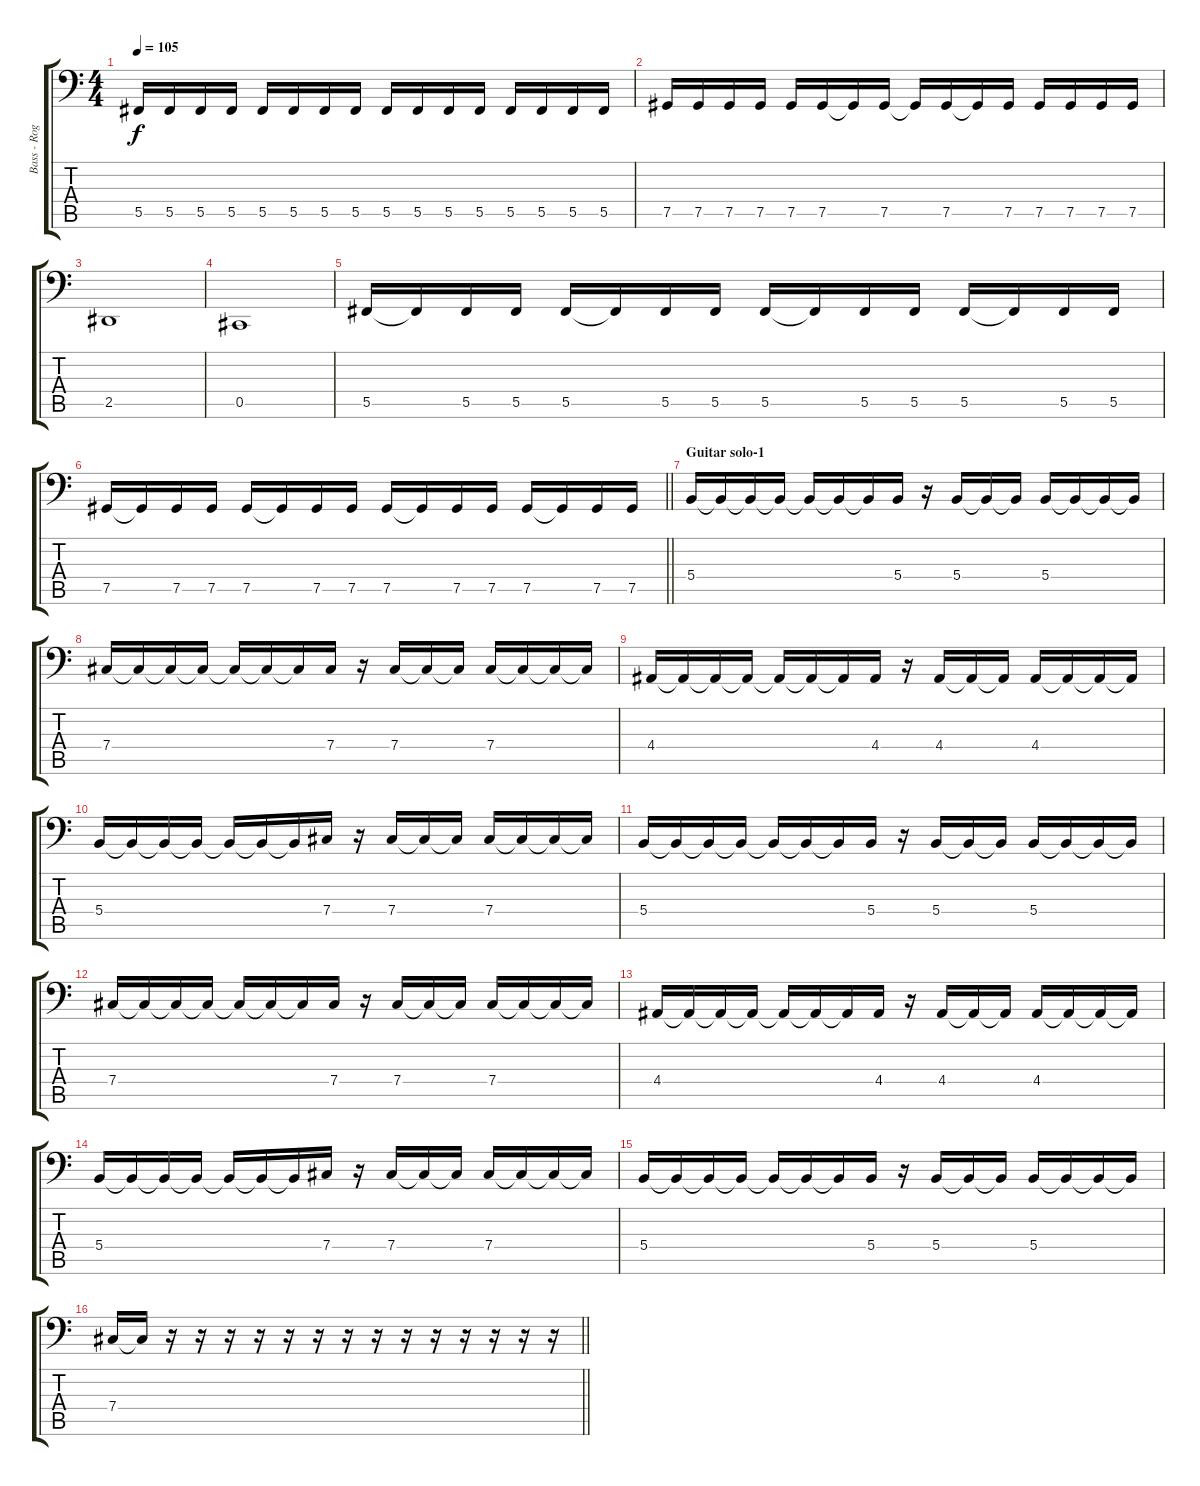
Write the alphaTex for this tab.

\track ("Bass - Roger" "Bass - Rog") {instrument electricbassfinger}
\staff {score tabs}
\tuning (A2 E2 B1 Gb1 Db1 Ab0) {hide}
\ts (4 4)
\tempo 105
\clef f4
\ks c
5.5.16{dy f} 5.5.16 5.5.16 5.5.16 5.5.16 5.5.16 5.5.16 5.5.16 5.5.16 5.5.16 5.5.16 5.5.16 5.5.16 5.5.16 5.5.16 5.5.16 |
7.5.16 7.5.16 7.5.16 7.5.16 7.5.16 7.5.16 7.5{t}.16 7.5.16 7.5{t}.16 7.5.16 7.5{t}.16 7.5.16 7.5.16 7.5.16 7.5.16 7.5.16 |
2.5.1 |
0.5.1 |
5.5.16 5.5{t}.16 5.5.16 5.5.16 5.5.16 5.5{t}.16 5.5.16 5.5.16 5.5.16 5.5{t}.16 5.5.16 5.5.16 5.5.16 5.5{t}.16 5.5.16 5.5.16 |
\barLineRight lightlight
7.5.16 7.5{t}.16 7.5.16 7.5.16 7.5.16 7.5{t}.16 7.5.16 7.5.16 7.5.16 7.5{t}.16 7.5.16 7.5.16 7.5.16 7.5{t}.16 7.5.16 7.5.16 |
\section ("" "Guitar solo-1")
5.4.16 5.4{t}.16 5.4{t}.16 5.4{t}.16 5.4{t}.16 5.4{t}.16 5.4{t}.16 5.4.16 r.16 5.4.16 5.4{t}.16 5.4{t}.16 5.4.16 5.4{t}.16 5.4{t}.16 5.4{t}.16 |
7.4.16 7.4{t}.16 7.4{t}.16 7.4{t}.16 7.4{t}.16 7.4{t}.16 7.4{t}.16 7.4.16 r.16 7.4.16 7.4{t}.16 7.4{t}.16 7.4.16 7.4{t}.16 7.4{t}.16 7.4{t}.16 |
4.4.16 4.4{t}.16 4.4{t}.16 4.4{t}.16 4.4{t}.16 4.4{t}.16 4.4{t}.16 4.4.16 r.16 4.4.16 4.4{t}.16 4.4{t}.16 4.4.16 4.4{t}.16 4.4{t}.16 4.4{t}.16 |
5.4.16 5.4{t}.16 5.4{t}.16 5.4{t}.16 5.4{t}.16 5.4{t}.16 5.4{t}.16 7.4.16 r.16 7.4.16 7.4{t}.16 7.4{t}.16 7.4.16 7.4{t}.16 7.4{t}.16 7.4{t}.16 |
5.4.16 5.4{t}.16 5.4{t}.16 5.4{t}.16 5.4{t}.16 5.4{t}.16 5.4{t}.16 5.4.16 r.16 5.4.16 5.4{t}.16 5.4{t}.16 5.4.16 5.4{t}.16 5.4{t}.16 5.4{t}.16 |
7.4.16 7.4{t}.16 7.4{t}.16 7.4{t}.16 7.4{t}.16 7.4{t}.16 7.4{t}.16 7.4.16 r.16 7.4.16 7.4{t}.16 7.4{t}.16 7.4.16 7.4{t}.16 7.4{t}.16 7.4{t}.16 |
4.4.16 4.4{t}.16 4.4{t}.16 4.4{t}.16 4.4{t}.16 4.4{t}.16 4.4{t}.16 4.4.16 r.16 4.4.16 4.4{t}.16 4.4{t}.16 4.4.16 4.4{t}.16 4.4{t}.16 4.4{t}.16 |
5.4.16 5.4{t}.16 5.4{t}.16 5.4{t}.16 5.4{t}.16 5.4{t}.16 5.4{t}.16 7.4.16 r.16 7.4.16 7.4{t}.16 7.4{t}.16 7.4.16 7.4{t}.16 7.4{t}.16 7.4{t}.16 |
5.4.16 5.4{t}.16 5.4{t}.16 5.4{t}.16 5.4{t}.16 5.4{t}.16 5.4{t}.16 5.4.16 r.16 5.4.16 5.4{t}.16 5.4{t}.16 5.4.16 5.4{t}.16 5.4{t}.16 5.4{t}.16 |
\barLineRight lightlight
7.4.16 7.4{t}.16 r.16 r.16 r.16 r.16 r.16 r.16 r.16 r.16 r.16 r.16 r.16 r.16 r.16 r.16
